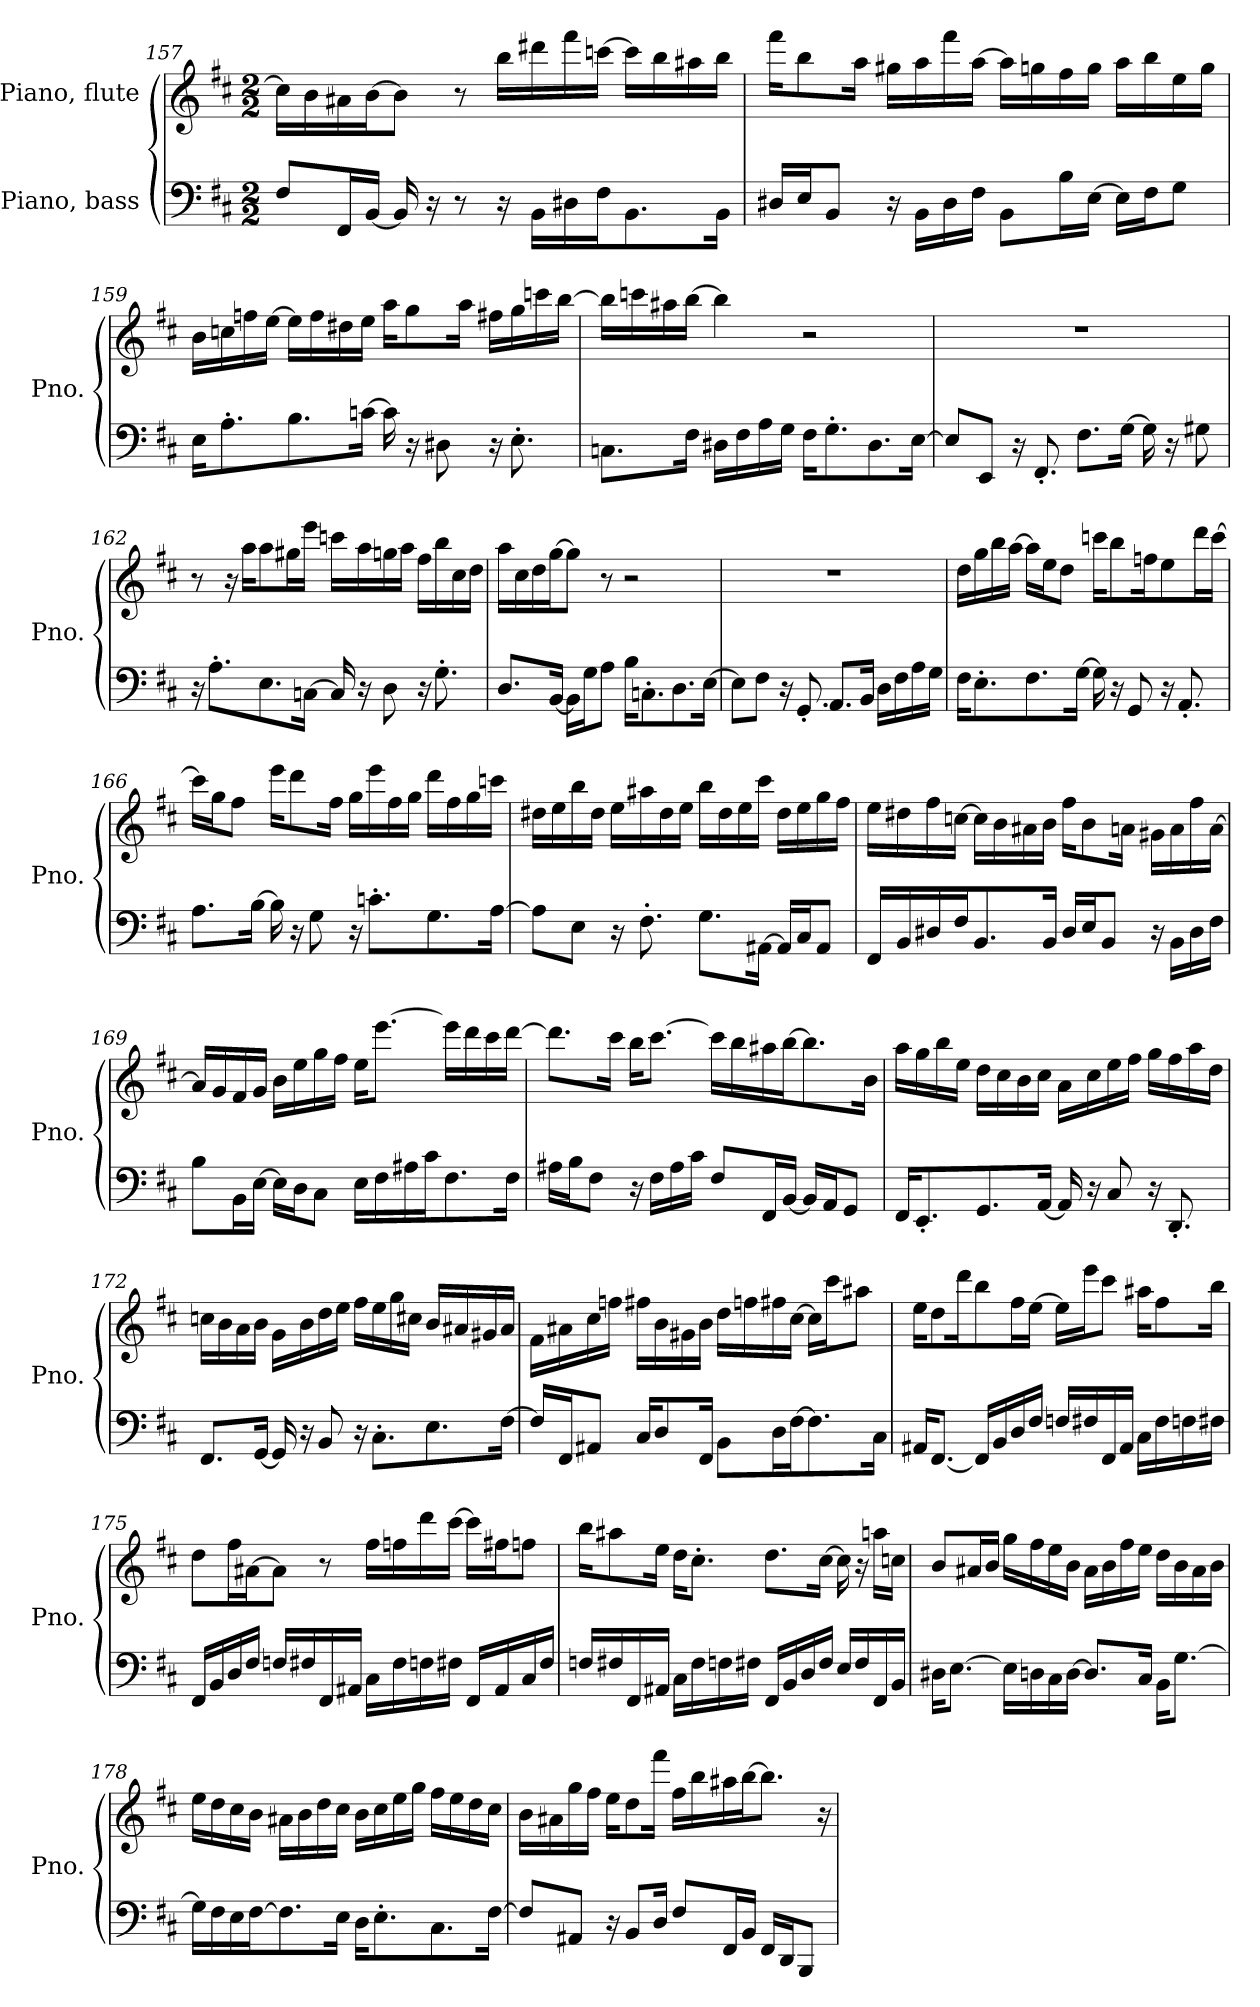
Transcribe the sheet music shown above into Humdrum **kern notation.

**kern	**kern
*part2	*part1
*staff2	*staff1
*I"Piano, bass	*I"Piano, flute
*I'Pno.	*I'Pno.
!!LO:LB:g=z
*clefF4	*clefG2
*k[f#c#]	*k[f#c#]
*M2/2	*M2/2
=157	=157
8F#/L	16cc#\LL]
.	16b\
16FF#/L	16a#X\
[16BB/JJ	[16b\J
16BB/]	8b\J]
16r	.
8r	8r
16r	16bb\LL
16BB\LL	16ddd#X\
16D#X\	16fff#\
16F#\J	[16cccn\JJ
8.BB\	16ccc\LL]
.	16bb\
.	16aa#X\
16BB\Jk	16bb\JJ
=158	=158
16D#X/LL	16fff#\KL
16E/J	8bb\
8BB/J	.
.	16aa\Jk
16r	16gg#X\LL
16BB\LL	16aa\
16D#\	16fff#\
16F#\JJ	[16aa\JJ
8BB\L	16aa\LL]
.	16ggn\
16B\L	16ff#\
[16E\JJ	16gg\JJ
16E\LL]	16aa\LL
16F#\J	16bb\
8G\J	16ee\
.	16gg\JJ
!!LO:LB:g=z
=159	=159
16E\KL	16b\LL
8.A'\	16ccn\
.	16ffn\
.	[16ee\JJ
8.B\	16ee\LL]
.	16ff\
.	16dd#X\
[16cn\Jk	16ee\JJ
16c\]	16aa\KL
16r	8gg\
8D#X\	.
.	16aa\Jk
16r	16ff#X\LL
8.E'\	16gg\
.	16cccn\
.	[16bb\JJ
=160	=160
8.Cn\L	16bb\LL]
.	16cccn\
.	16aa#X\
16F#\Jk	[16bb\JJ
16D#X\LL	4bb\]
16F#\	.
16A\	.
16G\JJ	.
16F#\KL	2r
8.G'\	.
8.D#\	.
[16E\Jk	.
!!LO:PB:g=z
=161	=161
8E/L]	1r
8EE/J	.
16r	.
8.FF#'/	.
8.F#\L	.
[16G\Jk	.
16G\]	.
16r	.
8G#X\	.
=162	=162
16r	8r
8.A'\L	.
.	16r
.	16aa\KL
8.E\	8aa\
.	16gg#X\L
[16Cn\Jk	16eee\JJ
16C/]	16cccn\LL
16r	16aa\
8D\	16ggn\
.	16aa\JJ
16r	16ff#\LL
8.G'\	16bb\
.	16cc#\
.	16dd\JJ
=163	=163
8.D/L	16aa\LL
.	16cc#\
.	16dd\
[16BB/Jk	[16gg\J
16BB\LL]	8gg\J]
16G\J	.
8A\J	8r
16B\KL	2r
8.Cn'\	.
8.D\	.
[16E\Jk	.
!!LO:LB:g=z
=164	=164
8E\L]	1r
8F#\J	.
16r	.
8.GG'/	.
8.AA/L	.
16BB/Jk	.
16D\LL	.
16F#\	.
16A\	.
16G\JJ	.
=165	=165
16F#\KL	16dd\LL
8.E'\	16gg\
.	16bb\
.	[16aa\JJ
8.F#\	16aa\LL]
.	16ee\J
.	8dd\J
[16G\Jk	.
16G\]	16cccn\KL
16r	8bb\
8GG/	.
.	16ffn\K
16r	8ee\
8.AA'/	.
.	16ddd\L
.	[16ccc\JJ
=166	=166
8.A\L	16ccc\LL]
.	16gg\J
.	8ff#\J
[16B\Jk	.
16B\]	16eee\KL
16r	8ddd\
8G\	.
.	16ff#\Jk
16r	16gg\LL
8.cn'\L	16eee\
.	16ff#\
.	16gg\JJ
8.G\	16ddd\LL
.	16ff#\
.	16gg\
[16A\Jk	16cccn\JJ
!!LO:LB:g=z
=167	=167
8A\L]	16dd#X\LL
.	16ee\
8E\J	16bb\
.	16dd#\JJ
16r	16ee\LL
8.F#'\	16aa#X\
.	16dd#\
.	16ee\JJ
8.G\L	16bb\LL
.	16dd#\
.	16ee\
[16AA#X\Jk	16ccc#\JJ
16AA#/LL]	16dd#\LL
16C#/J	16ee\
8AA#/J	16gg\
.	16ff#\JJ
=168	=168
16FF#/LL	16ee\LL
16BB/	16dd#X\
16D#X/	16ff#\
16F#/J	[16ccn\JJ
8.BB/	16cc\LL]
.	16b\
.	16a#X\
16BB/Jk	16b\JJ
16D#/LL	16ff#\KL
16E/J	8b\
8BB/J	.
.	16an\Jk
16r	16g#X\LL
16BB\LL	16a\
16D#\	16ff#\
16F#\JJ	[16a\JJ
!!LO:LB:g=z
=169	=169
8B\L	16a/LL]
.	16g/
16BB\L	16f#/
[16E\JJ	16g/JJ
16E\LL]	16b\LL
16D\J	16ee\
8C#\J	16gg\
.	16ff#\JJ
16E\LL	16ee\KL
16F#\	[8.eee\J
16A#X\	.
16c#\J	.
8.F#\	16eee\LL]
.	16ddd\
.	16ccc#\
16F#\Jk	[16ddd\JJ
=170	=170
16A#X\LL	8.ddd\L]
16B\J	.
8F#\J	.
.	16ccc#\Jk
16r	16bb\KL
16F#\LL	[8.ccc#\J
16A#\	.
16c#\JJ	.
8F#/L	16ccc#\LL]
.	16bb\
16FF#/L	16aa#X\
[16BB/JJ	[16bb\J
16BB/LL]	8.bb\]
16AA/J	.
8GG/J	.
.	16b\Jk
!!LO:LB:g=z
=171	=171
16FF#/KL	16aa\LL
8.EE'/	16gg\
.	16bb\
.	16ee\JJ
8.GG/	16dd\LL
.	16cc#\
.	16b\
[16AA/Jk	16cc#\JJ
16AA/]	16a\LL
16r	16cc#\
8C#/	16ee\
.	16ff#\JJ
16r	16gg\LL
8.DD'/	16ff#\
.	16aa\
.	16dd\JJ
=172	=172
8.FF#/L	16ccn\LL
.	16b\
.	16a\
[16GG/Jk	16b\JJ
16GG/]	16g\LL
16r	16b\
8BB/	16dd\
.	16ee\JJ
16r	16ff#\LL
8.C#'\L	16ee\
.	16gg\
.	16cc#X\JJ
8.E\	16b/LL
.	16a#X/
.	16g#X/
[16F#\Jk	16a#/JJ
!!LO:LB:g=z
=173	=173
16F#/LL]	16f#\LL
16FF#/J	16a#X\
8AA#X/J	16cc#\
.	16ffn\JJ
16C#/KL	16ff#X\LL
8D/	16b\
.	16g#X\
16FF#/Jk	16b\JJ
8BB\L	16dd\LL
.	16ffn\
16D\L	16ff#X\
[16F#\J	[16cc#\JJ
8.F#\]	16cc#\LL]
.	16ccc#\J
.	8aa#X\J
16C#\Jk	.
=174	=174
16AA#X/KL	16ee\KL
[8.FF#/J	8dd\
.	16ddd\K
16FF#/LL]	8bb\
16BB/	.
16D/	16ff#\L
16F#/JJ	[16ee\JJ
16Fn/LL	16ee\LL]
16F#X/	16eee\J
16FF#/	8ccc#\J
16AA#/JJ	.
16C#\LL	16aa#X\KL
16F#\	8ff#\
16Fn\	.
16F#X\JJ	16bb\Jk
!!LO:PB:g=z
=175	=175
16FF#/LL	8dd\L
16BB/	.
16D/	16ff#\L
16F#/JJ	[16a#X\J
16Fn/LL	8a#\J]
16F#X/	.
16FF#/	8r
16AA#X/JJ	.
16C#\LL	16ff#\LL
16F#\	16ffn\
16Fn\	16ddd\
16F#X\JJ	[16ccc#\JJ
16FF#/LL	16ccc#\LL]
16AA#/	16ff#X\J
16C#/	8ffn\J
16F#/JJ	.
=176	=176
16Fn/LL	16bb\KL
16F#X/	8aa#X\
16FF#/	.
16AA#X/JJ	16ee\Jk
16C#\LL	16dd\KL
16F#\	8.cc#'\J
16Fn\	.
16F#X\JJ	.
16FF#/LL	8.dd\L
16BB/	.
16D/	.
16F#/JJ	[16cc#\Jk
16E/LL	16cc#\]
16F#/	16r
16FF#/	16aan\LL
16BB/JJ	16ccn\JJ
!!LO:LB:g=z
=177	=177
16D#X\KL	8b/L
[8.E\J	.
.	16a#X/L
.	16b/JJ
16E\LL]	16gg\LL
16Dn\	16ff#\
16C#\	16ee\
[16D\JJ	16b\JJ
8.D/L]	16a#\LL
.	16b\
.	16ff#\
16C#/Jk	16ee\JJ
16BB\KL	16dd\LL
[8.G\J	16b\
.	16a#\
.	16b\JJ
=178	=178
16G\LL]	16ee\LL
16F#\	16dd\
16E\	16cc#\
[16F#\J	16b\JJ
8.F#\]	16a#X\LL
.	16b\
.	16dd\
16E\Jk	16cc#\JJ
16D\KL	16b\LL
8.E'\	16cc#\
.	16ee\
.	16gg\JJ
8.C#\	16ff#\LL
.	16ee\
.	16dd\
[16F#\Jk	16cc#\JJ
!!LO:LB:g=z
=179	=179
8F#/L]	16b\LL
.	16a#X\
8AA#X/J	16gg\
.	16ff#\JJ
16r	16ee\KL
8BB/L	8dd\
16D/Jk	16fff#\Jk
8F#/L	16ff#\LL
.	16bb\
16FF#/L	16aa#X\
16BB/JJ	[16bb\J
16FF#/LL	8.bb\J]
16DD/J	.
8BBB/J	.
.	16r
=	=
*-	*-
